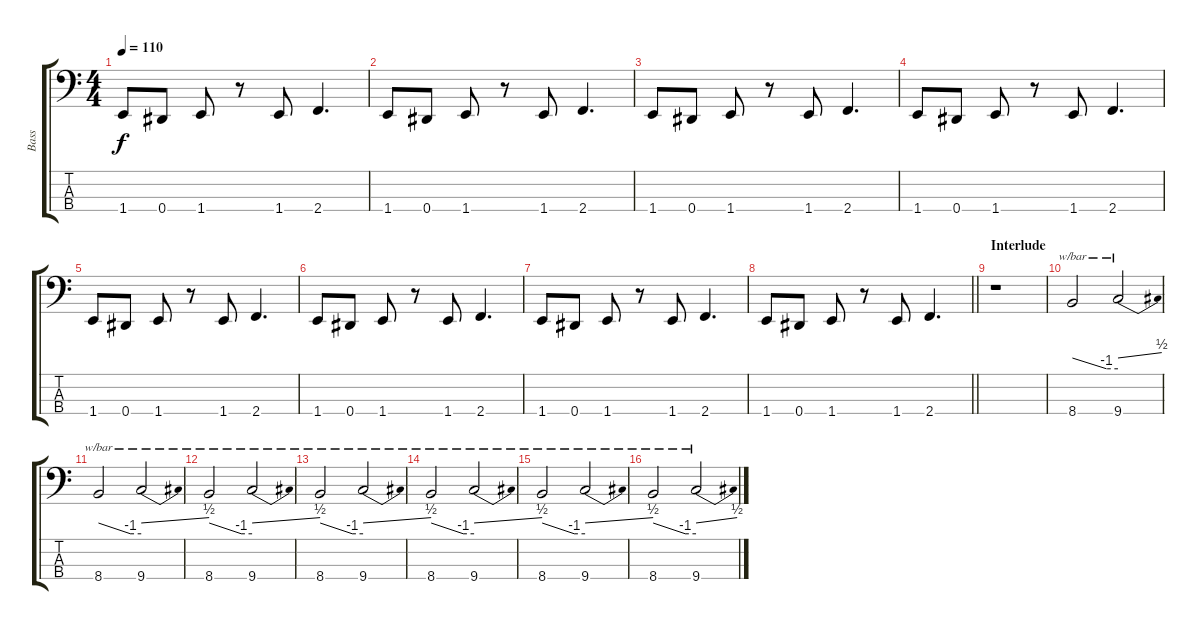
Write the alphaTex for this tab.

\track ("Bass" "Bass") {instrument electricbasspick}
\staff {score tabs}
\tuning (Gb2 Db2 Ab1 Eb1) {hide}
\ts (4 4)
\tempo 110
\clef f4
\ks c
1.4.8{dy f} 0.4.8 1.4.8 r.8 1.4.8 2.4.4{d} |
1.4.8 0.4.8 1.4.8 r.8 1.4.8 2.4.4{d} |
1.4.8 0.4.8 1.4.8 r.8 1.4.8 2.4.4{d} |
1.4.8 0.4.8 1.4.8 r.8 1.4.8 2.4.4{d} |
1.4.8 0.4.8 1.4.8 r.8 1.4.8 2.4.4{d} |
1.4.8 0.4.8 1.4.8 r.8 1.4.8 2.4.4{d} |
1.4.8 0.4.8 1.4.8 r.8 1.4.8 2.4.4{d} |
\barLineRight lightlight
1.4.8 0.4.8 1.4.8 r.8 1.4.8 2.4.4{d} |
\section ("" "Interlude")
r.1 |
8.4.2{tbe (custom default 0 0 45 -4 60 -4)} 9.4.2{tbe (dive default 0 0 60 2)} |
8.4.2{tbe (custom default 0 0 45 -4 60 -4)} 9.4.2{tbe (dive default 0 0 60 2)} |
8.4.2{tbe (custom default 0 0 45 -4 60 -4)} 9.4.2{tbe (dive default 0 0 60 2)} |
8.4.2{tbe (custom default 0 0 45 -4 60 -4)} 9.4.2{tbe (dive default 0 0 60 2)} |
8.4.2{tbe (custom default 0 0 45 -4 60 -4)} 9.4.2{tbe (dive default 0 0 60 2)} |
8.4.2{tbe (custom default 0 0 45 -4 60 -4)} 9.4.2{tbe (dive default 0 0 60 2)} |
8.4.2{tbe (custom default 0 0 45 -4 60 -4)} 9.4.2{tbe (dive default 0 0 60 2)}
